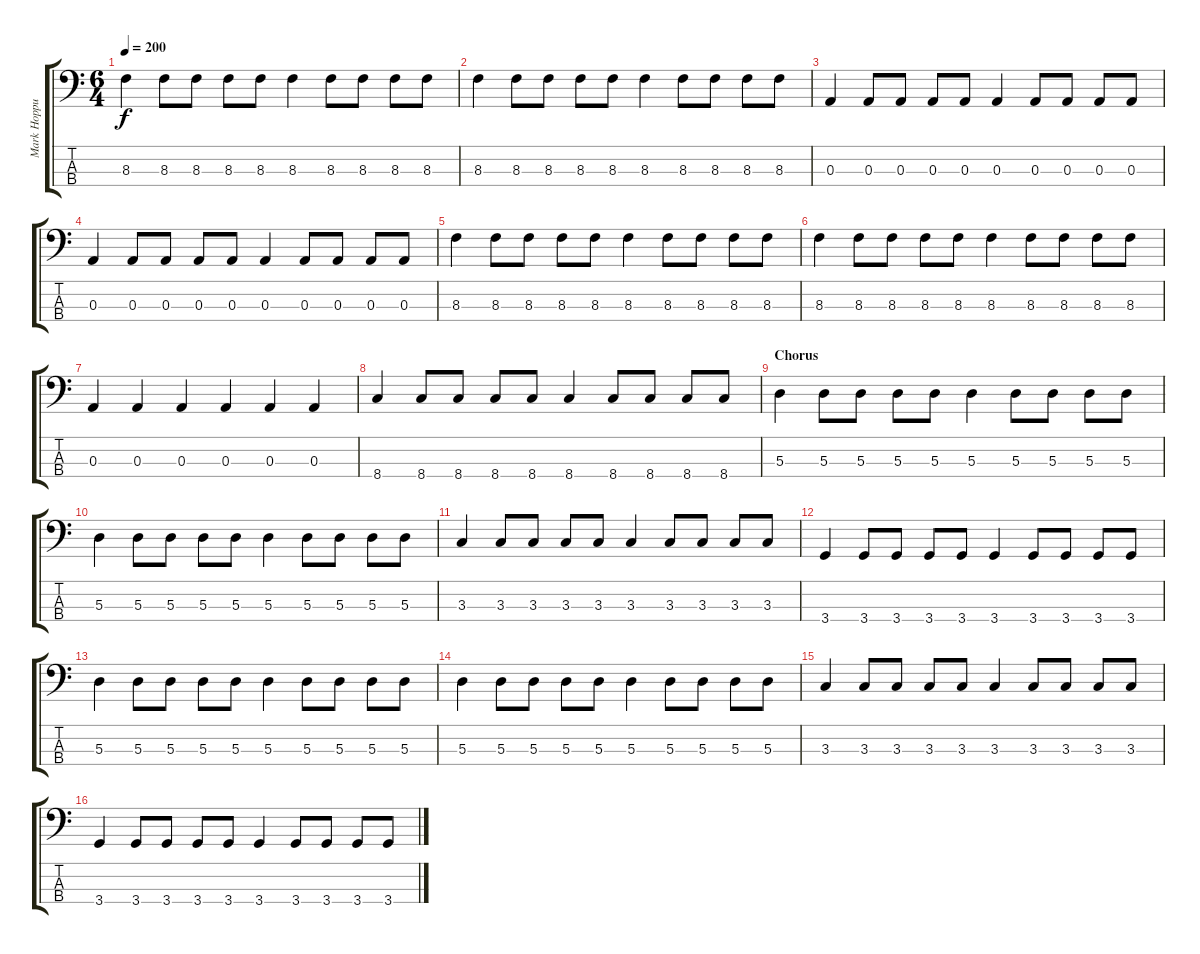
\track ("Mark Hoppus - Bass" "Mark Hoppu") {instrument electricbassfinger}
\staff {score tabs}
\tuning (G2 D2 A1 E1) {hide}
\ts (6 4)
\tempo 200
\clef f4
\ks c
8.3.4{dy f} 8.3.8 8.3.8 8.3.8 8.3.8 8.3.4 8.3.8 8.3.8 8.3.8 8.3.8 |
8.3.4 8.3.8 8.3.8 8.3.8 8.3.8 8.3.4 8.3.8 8.3.8 8.3.8 8.3.8 |
0.3.4 0.3.8 0.3.8 0.3.8 0.3.8 0.3.4 0.3.8 0.3.8 0.3.8 0.3.8 |
0.3.4 0.3.8 0.3.8 0.3.8 0.3.8 0.3.4 0.3.8 0.3.8 0.3.8 0.3.8 |
8.3.4 8.3.8 8.3.8 8.3.8 8.3.8 8.3.4 8.3.8 8.3.8 8.3.8 8.3.8 |
8.3.4 8.3.8 8.3.8 8.3.8 8.3.8 8.3.4 8.3.8 8.3.8 8.3.8 8.3.8 |
0.3.4 0.3.4 0.3.4 0.3.4 0.3.4 0.3.4 |
8.4.4 8.4.8 8.4.8 8.4.8 8.4.8 8.4.4 8.4.8 8.4.8 8.4.8 8.4.8 |
\section ("" "Chorus")
5.3.4 5.3.8 5.3.8 5.3.8 5.3.8 5.3.4 5.3.8 5.3.8 5.3.8 5.3.8 |
5.3.4 5.3.8 5.3.8 5.3.8 5.3.8 5.3.4 5.3.8 5.3.8 5.3.8 5.3.8 |
3.3.4 3.3.8 3.3.8 3.3.8 3.3.8 3.3.4 3.3.8 3.3.8 3.3.8 3.3.8 |
3.4.4 3.4.8 3.4.8 3.4.8 3.4.8 3.4.4 3.4.8 3.4.8 3.4.8 3.4.8 |
5.3.4 5.3.8 5.3.8 5.3.8 5.3.8 5.3.4 5.3.8 5.3.8 5.3.8 5.3.8 |
5.3.4 5.3.8 5.3.8 5.3.8 5.3.8 5.3.4 5.3.8 5.3.8 5.3.8 5.3.8 |
3.3.4 3.3.8 3.3.8 3.3.8 3.3.8 3.3.4 3.3.8 3.3.8 3.3.8 3.3.8 |
3.4.4 3.4.8 3.4.8 3.4.8 3.4.8 3.4.4 3.4.8 3.4.8 3.4.8 3.4.8
